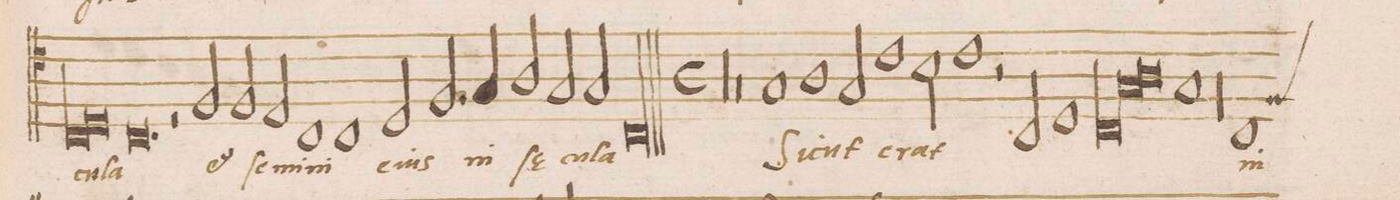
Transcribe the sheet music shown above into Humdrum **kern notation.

**kern	**text	**text
*I"BASVS	*	*
*clefC4	*	*
*k[]	*	*
*met(c|)	*	*
*M2/1	*	*
1C	-cu-	.
1D	.	.
=151	=151	=151
0.C	-la	.
=152	=152	=152
2r	.	.
2F/	et	.
=153	=153	=153
2F/	.	.
2E/	ſe-	.
1C	-mi-	.
=154	=154	=154
1C	-ni	.
2D/	e-	.
2.F/	-ius	.
=155	=155	=155
4G/	in	.
2A/	.	.
2G/	ſae-	.
2G/	-cu-	.
=156	=156	=156
0C	-la	.
==157	==157	==157
*M4/2	*	*
*met(c)	*	*
0r	.	.
=158	=158	=158
0r	.	.
=159	=159	=159
0r	.	.
=160	=160	=160
1G	Si-	.
1A	.	.
=161	=161	=161
2G/	-cut	.
1c	e-	.
2B\	-rat	.
=162	=162	=162
1c	.	.
2r	.	.
2C/	.	.
=163	=163	=163
1D	.	.
1C	.	.
=164	=164	=164
1G	.	.
0A	.	.
=165	=165	=165
1G	.	.
=166	=166	=166
0r	.	.
=167	=167	=167
0r	.	.
=168	=168	=168
*custos:F	*	*
1C	in	.
*-	*-	*-
